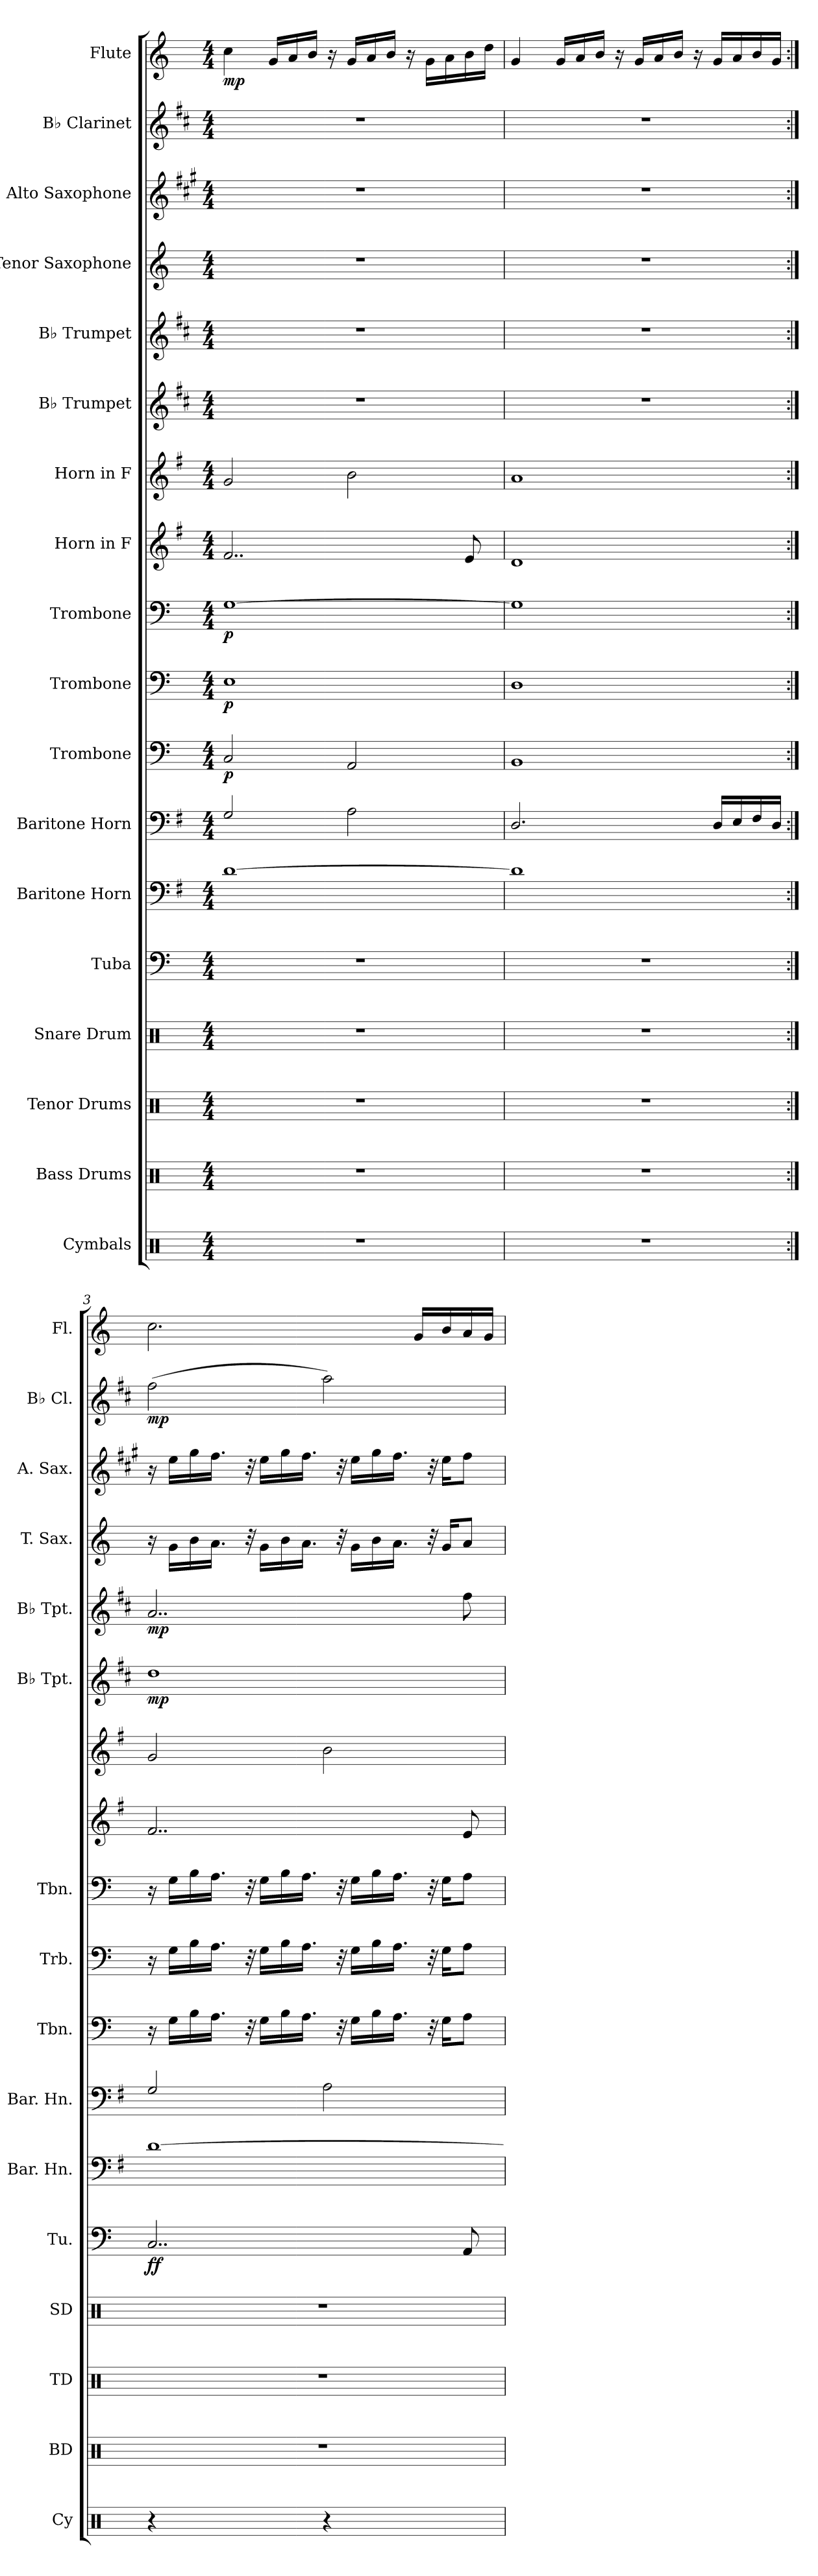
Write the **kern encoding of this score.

**kern	**kern	**kern	**kern	**kern	**dynam	**kern	**kern	**kern	**dynam	**kern	**dynam	**kern	**dynam	**kern	**kern	**kern	**dynam	**kern	**dynam	**kern	**kern	**kern	**dynam	**kern	**dynam
*part18	*part17	*part16	*part15	*part14	*part14	*part13	*part12	*part11	*part11	*part10	*part10	*part9	*part9	*part8	*part7	*part6	*part6	*part5	*part5	*part4	*part3	*part2	*part2	*part1	*part1
*staff18	*staff17	*staff16	*staff15	*staff14	*staff14	*staff13	*staff12	*staff11	*staff11	*staff10	*staff10	*staff9	*staff9	*staff8	*staff7	*staff6	*staff6	*staff5	*staff5	*staff4	*staff3	*staff2	*staff2	*staff1	*staff1
*I"Cymbals	*I"Bass Drums	*I"Tenor Drums	*I"Snare Drum	*I"Tuba	*	*I"Baritone Horn	*I"Baritone Horn	*I"Trombone	*	*I"Trombone	*	*I"Trombone	*	*I"Horn in F	*I"Horn in F	*I"B♭ Trumpet	*	*I"B♭ Trumpet	*	*I"Tenor Saxophone	*I"Alto Saxophone	*I"B♭ Clarinet	*	*I"Flute	*
*I'Cy	*I'BD	*I'TD	*I'SD	*I'Tu.	*	*I'Bar. Hn.	*I'Bar. Hn.	*I'Tbn.	*	*I'Trb.	*	*I'Tbn.	*	*	*	*I'B♭ Tpt.	*	*I'B♭ Tpt.	*	*I'T. Sax.	*I'A. Sax.	*I'B♭ Cl.	*	*I'Fl.	*
*clefX	*clefX	*clefX	*clefX	*clefF4	*	*clefF4	*clefF4	*clefF4	*	*clefF4	*	*clefF4	*	*clefG2	*clefG2	*clefG2	*	*clefG2	*	*clefG2	*clefG2	*clefG2	*	*clefG2	*
*	*	*	*	*	*	*ITrd4c7	*ITrd4c7	*	*	*	*	*	*	*ITrd4c7	*ITrd4c7	*ITrd1c2	*	*ITrd1c2	*	*ITrd8c14	*ITrd5c9	*ITrd1c2	*	*	*
*k[]	*k[]	*k[]	*k[]	*k[]	*	*k[]	*k[]	*k[]	*	*k[]	*	*k[]	*	*k[]	*k[]	*k[]	*	*k[]	*	*k[]	*k[]	*k[]	*	*k[]	*
*M4/4	*M4/4	*M4/4	*M4/4	*M4/4	*	*M4/4	*M4/4	*M4/4	*	*M4/4	*	*M4/4	*	*M4/4	*M4/4	*M4/4	*	*M4/4	*	*M4/4	*M4/4	*M4/4	*	*M4/4	*
*MM70	*MM70	*MM70	*MM70	*MM70	*	*MM70	*MM70	*MM70	*	*MM70	*	*MM70	*	*MM70	*MM70	*MM70	*	*MM70	*	*MM70	*MM70	*MM70	*	*MM70	*
=1	=1	=1	=1	=1	=1	=1	=1	=1	=1	=1	=1	=1	=1	=1	=1	=1	=1	=1	=1	=1	=1	=1	=1	=1	=1
!	!	!	!	!	!	!	!	!	!LO:DY:b	!	!LO:DY:b	!	!LO:DY:b	!	!	!	!	!	!	!	!	!	!	!	!LO:DY:b
1r	1r	1r	1r	1r	.	[1G	2C/	2C/	p	1E	p	[1G	p	2..B/	2c/	1r	.	1r	.	1r	1r	1r	.	4cc\	mp
.	.	.	.	.	.	.	.	.	.	.	.	.	.	.	.	.	.	.	.	.	.	.	.	16g/LL	.
.	.	.	.	.	.	.	.	.	.	.	.	.	.	.	.	.	.	.	.	.	.	.	.	16a/	.
.	.	.	.	.	.	.	.	.	.	.	.	.	.	.	.	.	.	.	.	.	.	.	.	16b/JJ	.
.	.	.	.	.	.	.	.	.	.	.	.	.	.	.	.	.	.	.	.	.	.	.	.	16r	.
.	.	.	.	.	.	.	2D\	2AA/	.	.	.	.	.	.	2e\	.	.	.	.	.	.	.	.	16g/LL	.
.	.	.	.	.	.	.	.	.	.	.	.	.	.	.	.	.	.	.	.	.	.	.	.	16a/	.
.	.	.	.	.	.	.	.	.	.	.	.	.	.	.	.	.	.	.	.	.	.	.	.	16b/JJ	.
.	.	.	.	.	.	.	.	.	.	.	.	.	.	.	.	.	.	.	.	.	.	.	.	16r	.
.	.	.	.	.	.	.	.	.	.	.	.	.	.	.	.	.	.	.	.	.	.	.	.	16g\LL	.
.	.	.	.	.	.	.	.	.	.	.	.	.	.	.	.	.	.	.	.	.	.	.	.	16a\	.
.	.	.	.	.	.	.	.	.	.	.	.	.	.	8A/	.	.	.	.	.	.	.	.	.	16b\	.
.	.	.	.	.	.	.	.	.	.	.	.	.	.	.	.	.	.	.	.	.	.	.	.	16dd\JJ	.
=2	=2	=2	=2	=2	=2	=2	=2	=2	=2	=2	=2	=2	=2	=2	=2	=2	=2	=2	=2	=2	=2	=2	=2	=2	=2
1r	1r	1r	1r	1r	.	1G]	2.GG/	1BB	.	1D	.	1G]	.	1G	1d	1r	.	1r	.	1r	1r	1r	.	4g/	.
.	.	.	.	.	.	.	.	.	.	.	.	.	.	.	.	.	.	.	.	.	.	.	.	16g/LL	.
.	.	.	.	.	.	.	.	.	.	.	.	.	.	.	.	.	.	.	.	.	.	.	.	16a/	.
.	.	.	.	.	.	.	.	.	.	.	.	.	.	.	.	.	.	.	.	.	.	.	.	16b/JJ	.
.	.	.	.	.	.	.	.	.	.	.	.	.	.	.	.	.	.	.	.	.	.	.	.	16r	.
.	.	.	.	.	.	.	.	.	.	.	.	.	.	.	.	.	.	.	.	.	.	.	.	16g/LL	.
.	.	.	.	.	.	.	.	.	.	.	.	.	.	.	.	.	.	.	.	.	.	.	.	16a/	.
.	.	.	.	.	.	.	.	.	.	.	.	.	.	.	.	.	.	.	.	.	.	.	.	16b/JJ	.
.	.	.	.	.	.	.	.	.	.	.	.	.	.	.	.	.	.	.	.	.	.	.	.	16r	.
.	.	.	.	.	.	.	16GG/LL	.	.	.	.	.	.	.	.	.	.	.	.	.	.	.	.	16g/LL	.
.	.	.	.	.	.	.	16AA/	.	.	.	.	.	.	.	.	.	.	.	.	.	.	.	.	16a/	.
.	.	.	.	.	.	.	16BB/	.	.	.	.	.	.	.	.	.	.	.	.	.	.	.	.	16b/	.
.	.	.	.	.	.	.	16GG/JJ	.	.	.	.	.	.	.	.	.	.	.	.	.	.	.	.	16g/JJ	.
=3:|!	=3:|!	=3:|!	=3:|!	=3:|!	=3:|!	=3:|!	=3:|!	=3:|!	=3:|!	=3:|!	=3:|!	=3:|!	=3:|!	=3:|!	=3:|!	=3:|!	=3:|!	=3:|!	=3:|!	=3:|!	=3:|!	=3:|!	=3:|!	=3:|!	=3:|!
!	!	!	!	!	!LO:DY:b	!	!	!	!	!	!	!	!	!	!	!	!LO:DY:b	!	!LO:DY:b	!	!	!	!LO:DY:b	!	!
4r	1r	1r	1r	2..C/	ff	[1G	2C/	16r	.	16r	.	16r	.	2..B/	2c/	1cc	mp	2..g/	mp	16r	16r	(2ee\	mp	2.cc\	.
.	.	.	.	.	.	.	.	16G\LL	.	16G\LL	.	16G\LL	.	.	.	.	.	.	.	16G\LL	16g\LL	.	.	.	.
.	.	.	.	.	.	.	.	16B\	.	16B\	.	16B\	.	.	.	.	.	.	.	16B\	16b\	.	.	.	.
.	.	.	.	.	.	.	.	16.A\JJ	.	16.A\JJ	.	16.A\JJ	.	.	.	.	.	.	.	16.A\JJ	16.a\JJ	.	.	.	.
4R/	.	.	.	.	.	.	.	.	.	.	.	.	.	.	.	.	.	.	.	.	.	.	.	.	.
.	.	.	.	.	.	.	.	32r	.	32r	.	32r	.	.	.	.	.	.	.	32r	32r	.	.	.	.
.	.	.	.	.	.	.	.	16G\LL	.	16G\LL	.	16G\LL	.	.	.	.	.	.	.	16G\LL	16g\LL	.	.	.	.
.	.	.	.	.	.	.	.	16B\	.	16B\	.	16B\	.	.	.	.	.	.	.	16B\	16b\	.	.	.	.
.	.	.	.	.	.	.	.	16.A\JJ	.	16.A\JJ	.	16.A\JJ	.	.	.	.	.	.	.	16.A\JJ	16.a\JJ	.	.	.	.
4r	.	.	.	.	.	.	2D\	.	.	.	.	.	.	.	2e\	.	.	.	.	.	.	2gg\)	.	.	.
.	.	.	.	.	.	.	.	32r	.	32r	.	32r	.	.	.	.	.	.	.	32r	32r	.	.	.	.
.	.	.	.	.	.	.	.	16G\LL	.	16G\LL	.	16G\LL	.	.	.	.	.	.	.	16G\LL	16g\LL	.	.	.	.
.	.	.	.	.	.	.	.	16B\	.	16B\	.	16B\	.	.	.	.	.	.	.	16B\	16b\	.	.	.	.
.	.	.	.	.	.	.	.	16.A\JJ	.	16.A\JJ	.	16.A\JJ	.	.	.	.	.	.	.	16.A\JJ	16.a\JJ	.	.	.	.
4R/	.	.	.	.	.	.	.	.	.	.	.	.	.	.	.	.	.	.	.	.	.	.	.	16g/LL	.
.	.	.	.	.	.	.	.	32r	.	32r	.	32r	.	.	.	.	.	.	.	32r	32r	.	.	.	.
.	.	.	.	.	.	.	.	16G\KL	.	16G\KL	.	16G\KL	.	.	.	.	.	.	.	16G/KL	16g\KL	.	.	16b/	.
.	.	.	.	8AA/	.	.	.	8A\J	.	8A\J	.	8A\J	.	8A/	.	.	.	8ee\	.	8A/J	8a\J	.	.	16a/	.
.	.	.	.	.	.	.	.	.	.	.	.	.	.	.	.	.	.	.	.	.	.	.	.	16g/JJ	.
=	=	=	=	=	=	=	=	=	=	=	=	=	=	=	=	=	=	=	=	=	=	=	=	=	=
*-	*-	*-	*-	*-	*-	*-	*-	*-	*-	*-	*-	*-	*-	*-	*-	*-	*-	*-	*-	*-	*-	*-	*-	*-	*-
